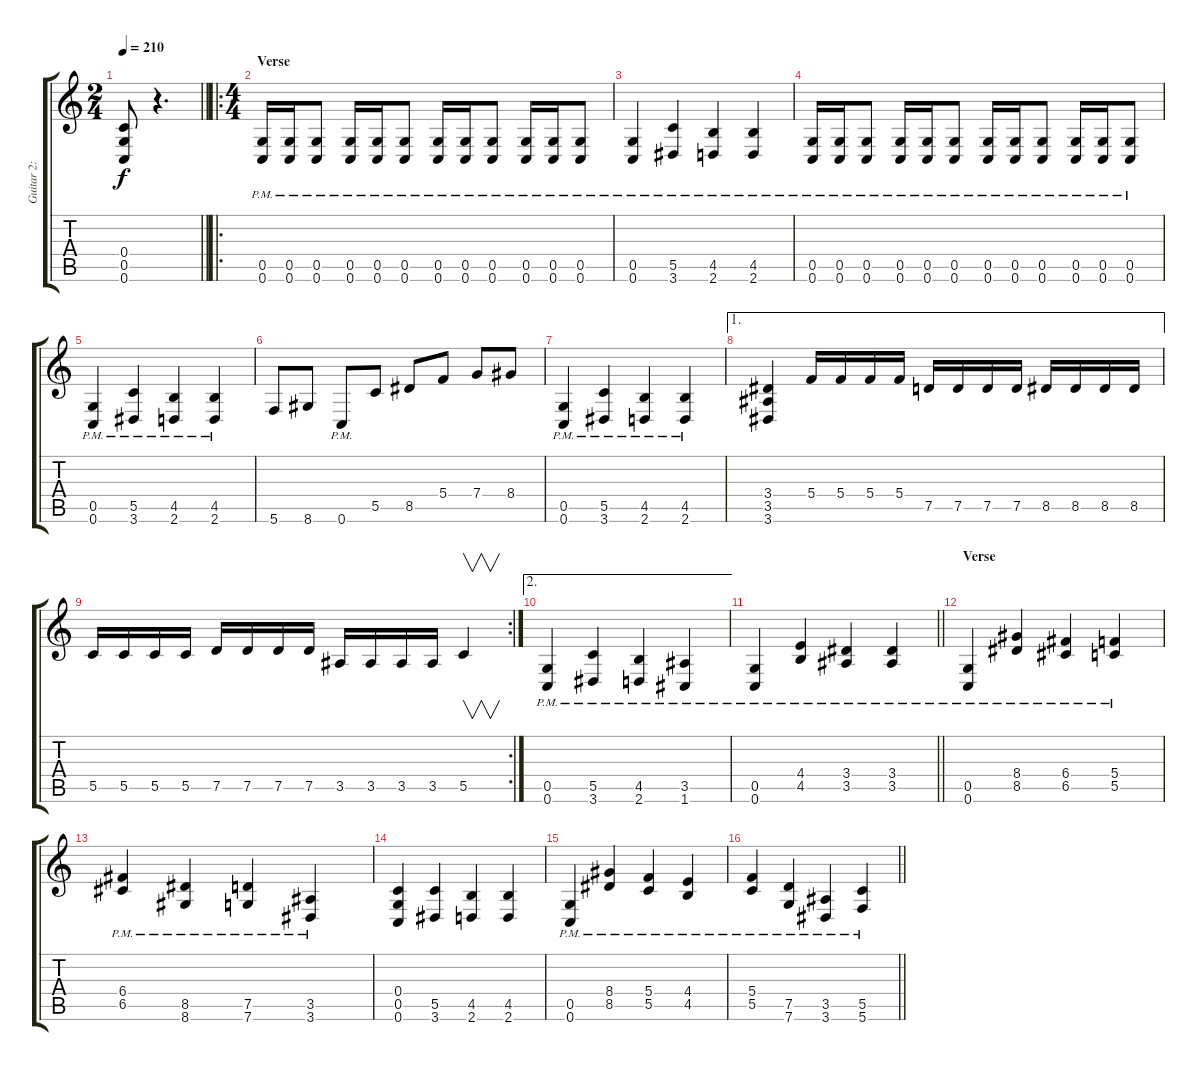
\track ("Guitar 2: Johan" "Guitar 2: ") {instrument distortionguitar}
\staff {score tabs}
\tuning (D4 A3 F3 C3 G2 C2) {hide}
\ts (2 4)
\tempo 210
\clef g2
\barLineRight lightlight
\ks c
(0.4 0.5 0.6).8{dy f} r.4{d} |
\ro
\ts (4 4)
\section ("" "Verse")
(0.5{pm} 0.6{pm}).16 (0.5{pm} 0.6{pm}).16 (0.5{pm} 0.6{pm}).8 (0.5{pm} 0.6{pm}).16 (0.5{pm} 0.6{pm}).16 (0.5{pm} 0.6{pm}).8 (0.5{pm} 0.6{pm}).16 (0.5{pm} 0.6{pm}).16 (0.5{pm} 0.6{pm}).8 (0.5{pm} 0.6{pm}).16 (0.5{pm} 0.6{pm}).16 (0.5{pm} 0.6{pm}).8 |
(0.5{pm} 0.6{pm}).4 (5.5{pm} 3.6{pm}).4 (4.5{pm} 2.6{pm}).4 (4.5{pm} 2.6{pm}).4 |
(0.5{pm} 0.6{pm}).16 (0.5{pm} 0.6{pm}).16 (0.5{pm} 0.6{pm}).8 (0.5{pm} 0.6{pm}).16 (0.5{pm} 0.6{pm}).16 (0.5{pm} 0.6{pm}).8 (0.5{pm} 0.6{pm}).16 (0.5{pm} 0.6{pm}).16 (0.5{pm} 0.6{pm}).8 (0.5{pm} 0.6{pm}).16 (0.5{pm} 0.6{pm}).16 (0.5{pm} 0.6{pm}).8 |
(0.5{pm} 0.6{pm}).4 (5.5{pm} 3.6{pm}).4 (4.5{pm} 2.6{pm}).4 (4.5{pm} 2.6{pm}).4 |
5.6.8 8.6.8 0.6{pm}.8 5.5.8 8.5.8 5.4.8 7.4.8 8.4.8 |
(0.5{pm} 0.6{pm}).4 (5.5{pm} 3.6{pm}).4 (4.5{pm} 2.6{pm}).4 (4.5{pm} 2.6{pm}).4 |
\ae 1
(3.4 3.5 3.6).4 5.4.16 5.4.16 5.4.16 5.4.16 7.5.16 7.5.16 7.5.16 7.5.16 8.5.16 8.5.16 8.5.16 8.5.16 |
\rc 2
5.5.16 5.5.16 5.5.16 5.5.16 7.5.16 7.5.16 7.5.16 7.5.16 3.5.16 3.5.16 3.5.16 3.5.16 5.5.4{v} |
\ae 2
(0.5{pm} 0.6{pm}).4 (5.5{pm} 3.6{pm}).4 (4.5{pm} 2.6{pm}).4 (3.5{pm} 1.6{pm}).4 |
\barLineRight lightlight
(0.5{pm} 0.6{pm}).4 (4.4{pm} 4.5{pm}).4 (3.4{pm} 3.5{pm}).4 (3.4{pm} 3.5{pm}).4 |
\section ("" "Verse")
(0.5{pm} 0.6{pm}).4 (8.4{pm} 8.5{pm}).4 (6.4{pm} 6.5{pm}).4 (5.4{pm} 5.5{pm}).4 |
(6.4{pm} 6.5{pm}).4 (8.5{pm} 8.6{pm}).4 (7.5{pm} 7.6{pm}).4 (3.5{pm} 3.6{pm}).4 |
(0.4 0.5 0.6).4 (5.5 3.6).4 (4.5 2.6).4 (4.5 2.6).4 |
(0.5{pm} 0.6{pm}).4 (8.4{pm} 8.5{pm}).4 (5.4{pm} 5.5{pm}).4 (4.4{pm} 4.5{pm}).4 |
\barLineRight lightlight
(5.4{pm} 5.5{pm}).4 (7.5{pm} 7.6{pm}).4 (3.5{pm} 3.6{pm}).4 (5.5{pm} 5.6{pm}).4
